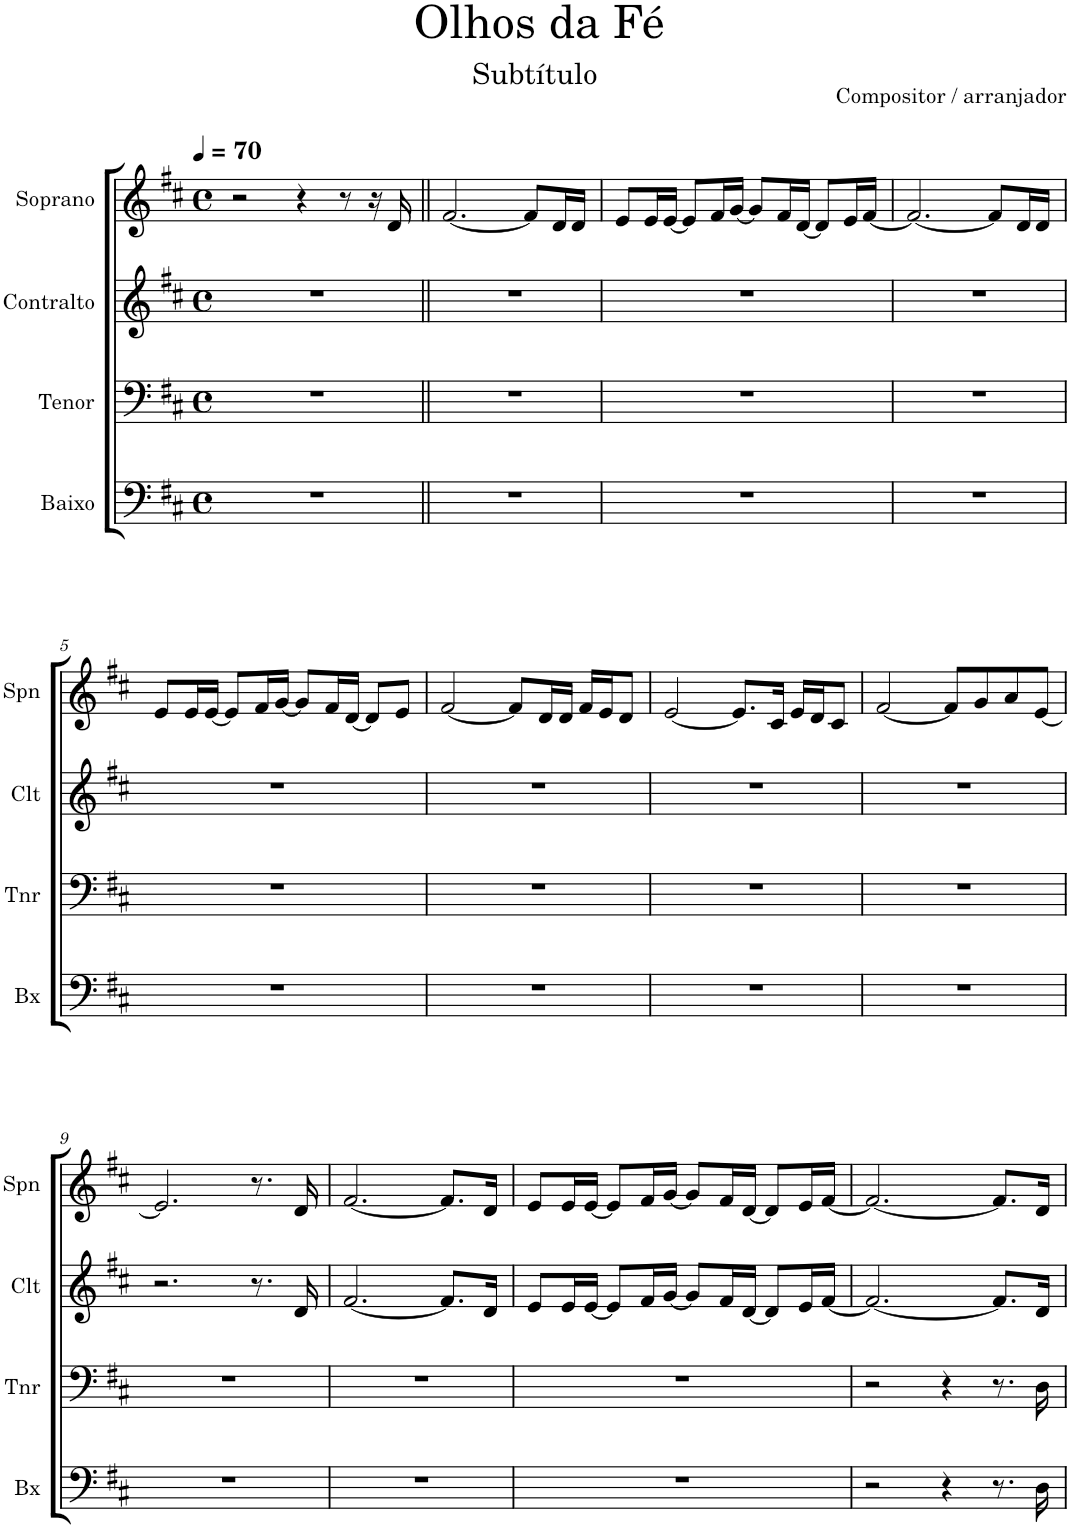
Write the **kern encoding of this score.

**kern	**kern	**kern	**kern
*part4	*part3	*part2	*part1
*staff4	*staff3	*staff2	*staff1
*I"Baixo	*I"Tenor	*I"Contralto	*I"Soprano
*I'Bx	*I'Tnr	*I'Clt	*I'Spn
*clefF4	*clefF4	*clefG2	*clefG2
*k[f#c#]	*k[f#c#]	*k[f#c#]	*k[f#c#]
*M4/4	*M4/4	*M4/4	*M4/4
*met(c)	*met(c)	*met(c)	*met(c)
*MM70	*MM70	*MM70	*MM70
=1	=1	=1	=1
1r	1r	1r	2r
.	.	.	4r
.	.	.	8r
.	.	.	16r
.	.	.	16d/
=2||	=2||	=2||	=2||
1r	1r	1r	[2.f#/
.	.	.	8f#/L]
.	.	.	16d/L
.	.	.	16d/JJ
=3	=3	=3	=3
1r	1r	1r	8e/L
.	.	.	16e/L
.	.	.	[16e/JJ
.	.	.	8e/L]
.	.	.	16f#/L
.	.	.	[16g/JJ
.	.	.	8g/L]
.	.	.	16f#/L
.	.	.	[16d/JJ
.	.	.	8d/L]
.	.	.	16e/L
.	.	.	[16f#/JJ
=4	=4	=4	=4
1r	1r	1r	2.f#/_
.	.	.	8f#/L]
.	.	.	16d/L
.	.	.	16d/JJ
!!LO:LB:g=z
=5	=5	=5	=5
1r	1r	1r	8e/L
.	.	.	16e/L
.	.	.	[16e/JJ
.	.	.	8e/L]
.	.	.	16f#/L
.	.	.	[16g/JJ
.	.	.	8g/L]
.	.	.	16f#/L
.	.	.	[16d/JJ
.	.	.	8d/L]
.	.	.	8e/J
=6	=6	=6	=6
1r	1r	1r	[2f#/
.	.	.	8f#/L]
.	.	.	16d/L
.	.	.	16d/JJ
.	.	.	16f#/LL
.	.	.	16e/J
.	.	.	8d/J
=7	=7	=7	=7
1r	1r	1r	[2e/
.	.	.	8.e/L]
.	.	.	16c#/Jk
.	.	.	16e/LL
.	.	.	16d/J
.	.	.	8c#/J
=8	=8	=8	=8
1r	1r	1r	[2f#/
.	.	.	8f#/L]
.	.	.	8g/
.	.	.	8a/
.	.	.	[8e/J
!!LO:LB:g=z
=9	=9	=9	=9
1r	1r	2.r	2.e/]
.	.	8.r	8.r
.	.	16d/	16d/
=10	=10	=10	=10
1r	1r	[2.f#/	[2.f#/
.	.	8.f#/L]	8.f#/L]
.	.	16d/Jk	16d/Jk
=11	=11	=11	=11
1r	1r	8e/L	8e/L
.	.	16e/L	16e/L
.	.	[16e/JJ	[16e/JJ
.	.	8e/L]	8e/L]
.	.	16f#/L	16f#/L
.	.	[16g/JJ	[16g/JJ
.	.	8g/L]	8g/L]
.	.	16f#/L	16f#/L
.	.	[16d/JJ	[16d/JJ
.	.	8d/L]	8d/L]
.	.	16e/L	16e/L
.	.	[16f#/JJ	[16f#/JJ
=12	=12	=12	=12
2r	2r	2.f#/_	2.f#/_
4r	4r	.	.
8.r	8.r	8.f#/L]	8.f#/L]
16D\	16D\	16d/Jk	16d/Jk
=	=	=	=
*-	*-	*-	*-
